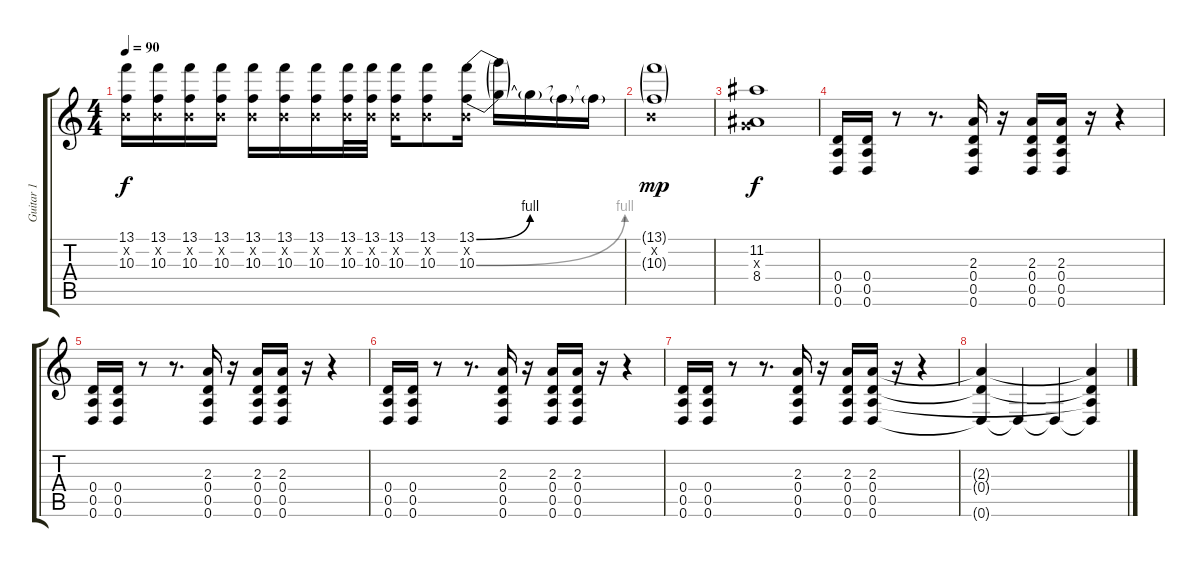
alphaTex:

\track ("Guitar 1" "Guitar 1") {instrument distortionguitar}
\staff {score tabs}
\tuning (E4 B3 G3 D3 A2 D2) {hide}
\ts (4 4)
\tempo 90
\clef g2
\ks c
(13.1 0.2{x} 10.3).16{dy f} (13.1 0.2{x} 10.3).16 (13.1 0.2{x} 10.3).16 (13.1 0.2{x} 10.3).16 (13.1 0.2{x} 10.3).16 (13.1 0.2{x} 10.3).16 (13.1 0.2{x} 10.3).16 (13.1 0.2{x} 10.3).32 (13.1 0.2{x} 10.3).32 (13.1 0.2{x} 10.3).16 (13.1 0.2{x} 10.3).8 (13.1{be (bend 0 0 60 4)} 0.2{x} 10.3{be (bend 0 0 60 4)}).16 (13.1{t} 10.3{t}).16 10.3{t}.16 10.3{t}.16 10.3{t}.16 |
(13.1{g} 0.2{x} 10.3{g}).1{dy mp} |
(11.2 0.3{x} 8.4).1{dy f} |
(0.4 0.5 0.6).16 (0.4 0.5 0.6).16 r.8 r.8{d} (2.3 0.4 0.5 0.6).16 r.16 (2.3 0.4 0.5 0.6).16 (2.3 0.4 0.5 0.6).16 r.16 r.4 |
(0.4 0.5 0.6).16 (0.4 0.5 0.6).16 r.8 r.8{d} (2.3 0.4 0.5 0.6).16 r.16 (2.3 0.4 0.5 0.6).16 (2.3 0.4 0.5 0.6).16 r.16 r.4 |
(0.4 0.5 0.6).16 (0.4 0.5 0.6).16 r.8 r.8{d} (2.3 0.4 0.5 0.6).16 r.16 (2.3 0.4 0.5 0.6).16 (2.3 0.4 0.5 0.6).16 r.16 r.4 |
(0.4 0.5 0.6).16 (0.4 0.5 0.6).16 r.8 r.8{d} (2.3 0.4 0.5 0.6).16 r.16 (2.3 0.4 0.5 0.6).16 (2.3 0.4 0.5 0.6).16 r.16 r.4 |
(2.3{t} 0.4{t} 0.6{t}).4 0.6{t}.4 0.6{t}.4 (2.3{t} 0.4{t} 0.5{t} 0.6{t}).4
